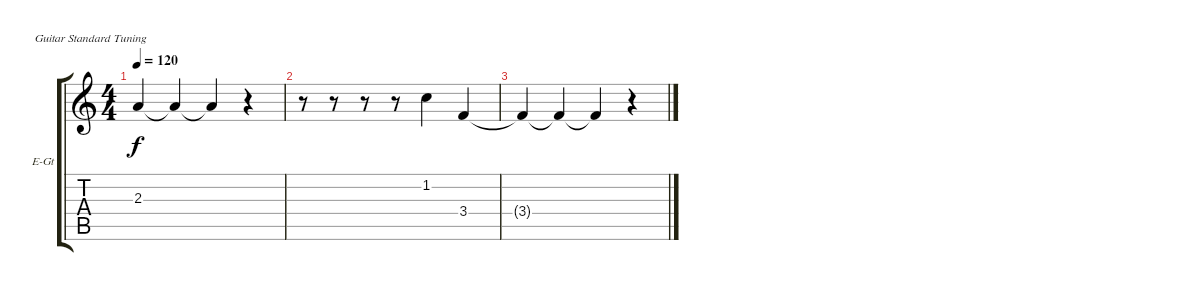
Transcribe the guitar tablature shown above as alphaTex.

\defaultSystemsLayout 4
\bracketExtendMode groupsimilarinstruments
\firstSystemTrackNameOrientation horizontal
\otherSystemsTrackNameOrientation horizontal
\track ("E-Gt Back" "E-Gt") {instrument electricguitarclean}
\staff {score tabs}
\tuning (E4 B3 G3 D3 A2 E2)
\ts (4 4)
\tempo 120
\clef g2
\ks c
2.3{t}.4{dy f} 2.3{t}.4 2.3{t}.4 r.4 |
r.8 r.8 r.8 r.8 1.2.4 3.4.4 |
3.4{t}.4 3.4{t}.4 3.4{t}.4 r.4
